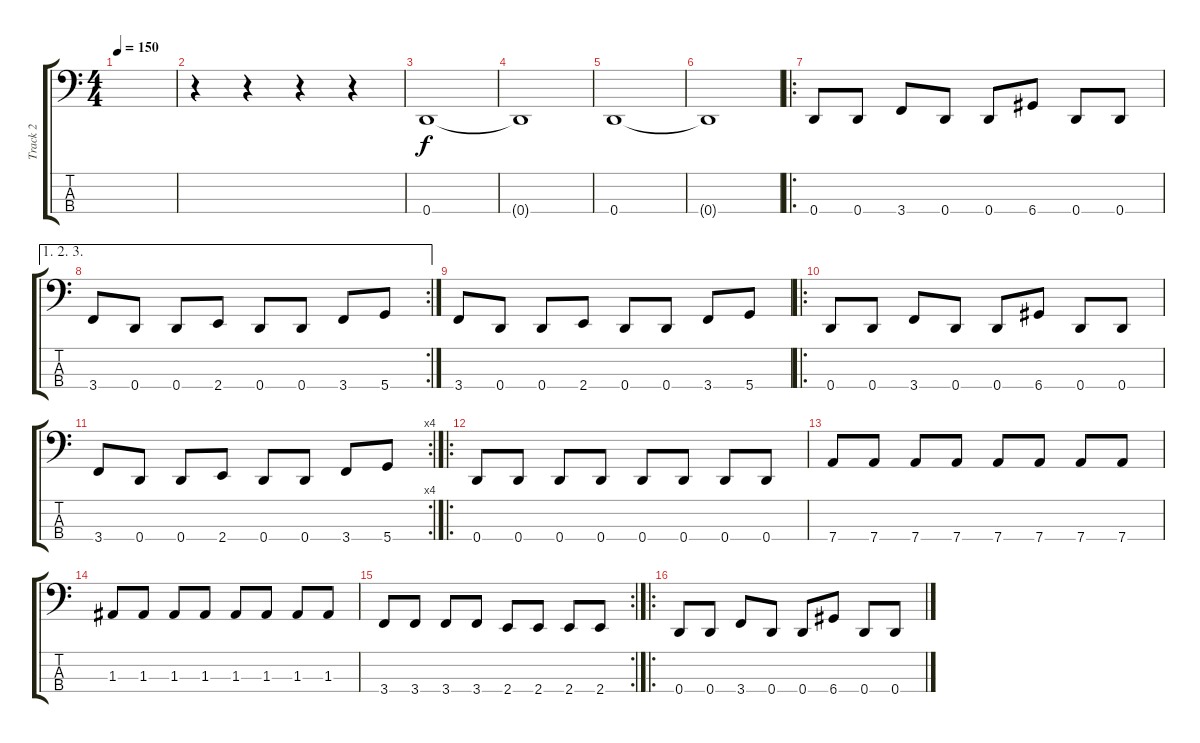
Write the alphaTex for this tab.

\track ("Track 2" "Track 2") {instrument electricbassfinger}
\staff {score tabs}
\tuning (G2 D2 A1 D1) {hide}
\ts (4 4)
\tempo 150
\clef f4
\ks c
|
r.4 r.4 r.4 r.4 |
0.4.1 |
0.4{t}.1 |
0.4.1 |
0.4{t}.1 |
\ro
0.4.8 0.4.8 3.4.8 0.4.8 0.4.8 6.4.8 0.4.8 0.4.8 |
\ae (1 2 3)
\rc 2
3.4.8 0.4.8 0.4.8 2.4.8 0.4.8 0.4.8 3.4.8 5.4.8 |
3.4.8 0.4.8 0.4.8 2.4.8 0.4.8 0.4.8 3.4.8 5.4.8 |
\ro
0.4.8 0.4.8 3.4.8 0.4.8 0.4.8 6.4.8 0.4.8 0.4.8 |
\rc 4
3.4.8 0.4.8 0.4.8 2.4.8 0.4.8 0.4.8 3.4.8 5.4.8 |
\ro
0.4.8 0.4.8 0.4.8 0.4.8 0.4.8 0.4.8 0.4.8 0.4.8 |
7.4.8 7.4.8 7.4.8 7.4.8 7.4.8 7.4.8 7.4.8 7.4.8 |
1.3.8 1.3.8 1.3.8 1.3.8 1.3.8 1.3.8 1.3.8 1.3.8 |
\rc 2
3.4.8 3.4.8 3.4.8 3.4.8 2.4.8 2.4.8 2.4.8 2.4.8 |
\ro
0.4.8 0.4.8 3.4.8 0.4.8 0.4.8 6.4.8 0.4.8 0.4.8
